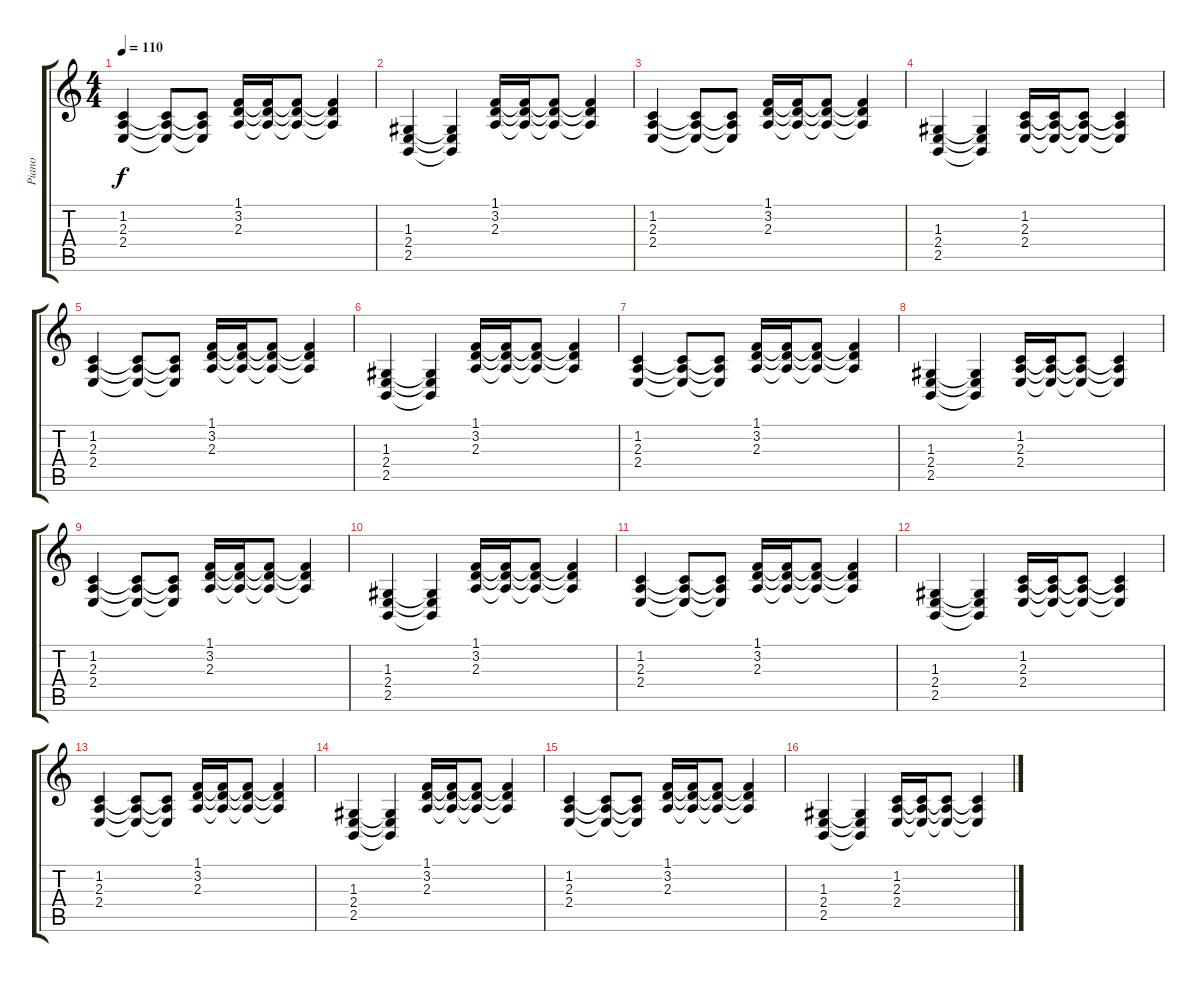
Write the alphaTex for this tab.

\track ("Piano" "Piano") {instrument synthstrings1}
\staff {score tabs}
\tuning (E4 B3 G3 D3 A2 E2) {hide}
\ts (4 4)
\tempo 110
\clef g2
\ks c
(1.2 2.3 2.4).4{dy f} (1.2{t} 2.3{t} 2.4{t}).8 (1.2{t} 2.3{t} 2.4{t}).8 (1.1 3.2 2.3).16 (1.1{t} 3.2{t} 2.3{t}).16 (1.1{t} 3.2{t} 2.3{t}).8 (1.1{t} 3.2{t} 2.3{t}).4 |
(1.3 2.4 2.5).4 (1.3{t} 2.4{t} 2.5{t}).4 (1.1 3.2 2.3).16 (1.1{t} 3.2{t} 2.3{t}).16 (1.1{t} 3.2{t} 2.3{t}).8 (1.1{t} 3.2{t} 2.3{t}).4 |
(1.2 2.3 2.4).4 (1.2{t} 2.3{t} 2.4{t}).8 (1.2{t} 2.3{t} 2.4{t}).8 (1.1 3.2 2.3).16 (1.1{t} 3.2{t} 2.3{t}).16 (1.1{t} 3.2{t} 2.3{t}).8 (1.1{t} 3.2{t} 2.3{t}).4 |
(1.3 2.4 2.5).4 (1.3{t} 2.4{t} 2.5{t}).4 (1.2 2.3 2.4).16 (1.2{t} 2.3{t} 2.4{t}).16 (1.2{t} 2.3{t} 2.4{t}).8 (1.2{t} 2.3{t} 2.4{t}).4 |
(1.2 2.3 2.4).4 (1.2{t} 2.3{t} 2.4{t}).8 (1.2{t} 2.3{t} 2.4{t}).8 (1.1 3.2 2.3).16 (1.1{t} 3.2{t} 2.3{t}).16 (1.1{t} 3.2{t} 2.3{t}).8 (1.1{t} 3.2{t} 2.3{t}).4 |
(1.3 2.4 2.5).4 (1.3{t} 2.4{t} 2.5{t}).4 (1.1 3.2 2.3).16 (1.1{t} 3.2{t} 2.3{t}).16 (1.1{t} 3.2{t} 2.3{t}).8 (1.1{t} 3.2{t} 2.3{t}).4 |
(1.2 2.3 2.4).4 (1.2{t} 2.3{t} 2.4{t}).8 (1.2{t} 2.3{t} 2.4{t}).8 (1.1 3.2 2.3).16 (1.1{t} 3.2{t} 2.3{t}).16 (1.1{t} 3.2{t} 2.3{t}).8 (1.1{t} 3.2{t} 2.3{t}).4 |
(1.3 2.4 2.5).4 (1.3{t} 2.4{t} 2.5{t}).4 (1.2 2.3 2.4).16 (1.2{t} 2.3{t} 2.4{t}).16 (1.2{t} 2.3{t} 2.4{t}).8 (1.2{t} 2.3{t} 2.4{t}).4 |
(1.2 2.3 2.4).4 (1.2{t} 2.3{t} 2.4{t}).8 (1.2{t} 2.3{t} 2.4{t}).8 (1.1 3.2 2.3).16 (1.1{t} 3.2{t} 2.3{t}).16 (1.1{t} 3.2{t} 2.3{t}).8 (1.1{t} 3.2{t} 2.3{t}).4 |
(1.3 2.4 2.5).4 (1.3{t} 2.4{t} 2.5{t}).4 (1.1 3.2 2.3).16 (1.1{t} 3.2{t} 2.3{t}).16 (1.1{t} 3.2{t} 2.3{t}).8 (1.1{t} 3.2{t} 2.3{t}).4 |
(1.2 2.3 2.4).4 (1.2{t} 2.3{t} 2.4{t}).8 (1.2{t} 2.3{t} 2.4{t}).8 (1.1 3.2 2.3).16 (1.1{t} 3.2{t} 2.3{t}).16 (1.1{t} 3.2{t} 2.3{t}).8 (1.1{t} 3.2{t} 2.3{t}).4 |
(1.3 2.4 2.5).4 (1.3{t} 2.4{t} 2.5{t}).4 (1.2 2.3 2.4).16 (1.2{t} 2.3{t} 2.4{t}).16 (1.2{t} 2.3{t} 2.4{t}).8 (1.2{t} 2.3{t} 2.4{t}).4 |
(1.2 2.3 2.4).4 (1.2{t} 2.3{t} 2.4{t}).8 (1.2{t} 2.3{t} 2.4{t}).8 (1.1 3.2 2.3).16 (1.1{t} 3.2{t} 2.3{t}).16 (1.1{t} 3.2{t} 2.3{t}).8 (1.1{t} 3.2{t} 2.3{t}).4 |
(1.3 2.4 2.5).4 (1.3{t} 2.4{t} 2.5{t}).4 (1.1 3.2 2.3).16 (1.1{t} 3.2{t} 2.3{t}).16 (1.1{t} 3.2{t} 2.3{t}).8 (1.1{t} 3.2{t} 2.3{t}).4 |
(1.2 2.3 2.4).4 (1.2{t} 2.3{t} 2.4{t}).8 (1.2{t} 2.3{t} 2.4{t}).8 (1.1 3.2 2.3).16 (1.1{t} 3.2{t} 2.3{t}).16 (1.1{t} 3.2{t} 2.3{t}).8 (1.1{t} 3.2{t} 2.3{t}).4 |
(1.3 2.4 2.5).4 (1.3{t} 2.4{t} 2.5{t}).4 (1.2 2.3 2.4).16 (1.2{t} 2.3{t} 2.4{t}).16 (1.2{t} 2.3{t} 2.4{t}).8 (1.2{t} 2.3{t} 2.4{t}).4
